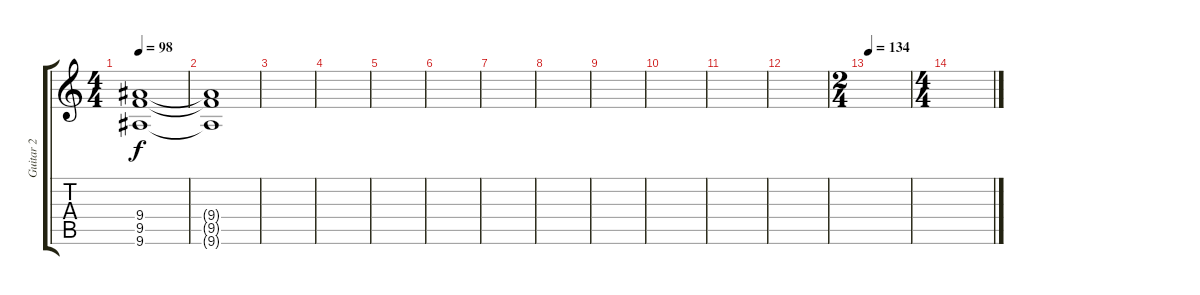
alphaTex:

\track ("Guitar 2" "Guitar 2") {instrument distortionguitar}
\staff {score tabs}
\tuning (Eb4 Bb3 Gb3 Db3 Ab2 Db2) {hide}
\ts (4 4)
\tempo 98
\clef g2
\ks c
(9.4 9.5 9.6).1{dy f instrument distortionguitar} |
(9.4{t} 9.5{t} 9.6{t}).1 |
|
|
|
|
|
|
|
|
|
|
\ts (2 4)
\tempo 134
|
\ts (4 4)
